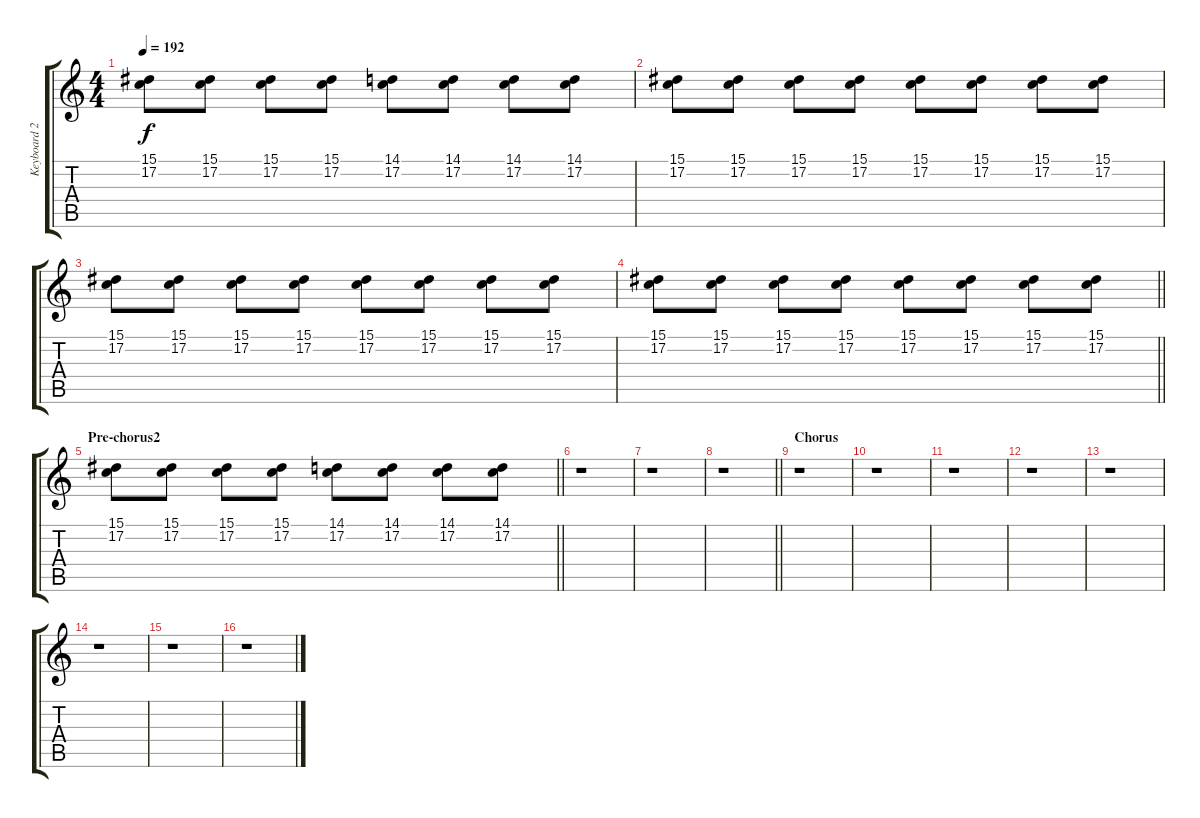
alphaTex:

\track ("Keyboard 2" "Keyboard 2") {instrument harpsichord}
\staff {score tabs}
\tuning (C4 G3 Eb3 Bb2 F2 C2) {hide}
\ts (4 4)
\tempo 192
\clef g2
\ks c
(15.1 17.2).8{dy f} (15.1 17.2).8 (15.1 17.2).8 (15.1 17.2).8 (14.1 17.2).8 (14.1 17.2).8 (14.1 17.2).8 (14.1 17.2).8 |
(15.1 17.2).8 (15.1 17.2).8 (15.1 17.2).8 (15.1 17.2).8 (15.1 17.2).8 (15.1 17.2).8 (15.1 17.2).8 (15.1 17.2).8 |
(15.1 17.2).8 (15.1 17.2).8 (15.1 17.2).8 (15.1 17.2).8 (15.1 17.2).8 (15.1 17.2).8 (15.1 17.2).8 (15.1 17.2).8 |
\barLineRight lightlight
(15.1 17.2).8 (15.1 17.2).8 (15.1 17.2).8 (15.1 17.2).8 (15.1 17.2).8 (15.1 17.2).8 (15.1 17.2).8 (15.1 17.2).8 |
\section ("" "Pre-chorus2")
\barLineRight lightlight
(15.1 17.2).8 (15.1 17.2).8 (15.1 17.2).8 (15.1 17.2).8 (14.1 17.2).8 (14.1 17.2).8 (14.1 17.2).8 (14.1 17.2).8 |
r.1 |
r.1 |
\barLineRight lightlight
r.1 |
\section ("" "Chorus")
r.1 |
r.1 |
r.1 |
r.1 |
r.1 |
r.1 |
r.1 |
r.1
